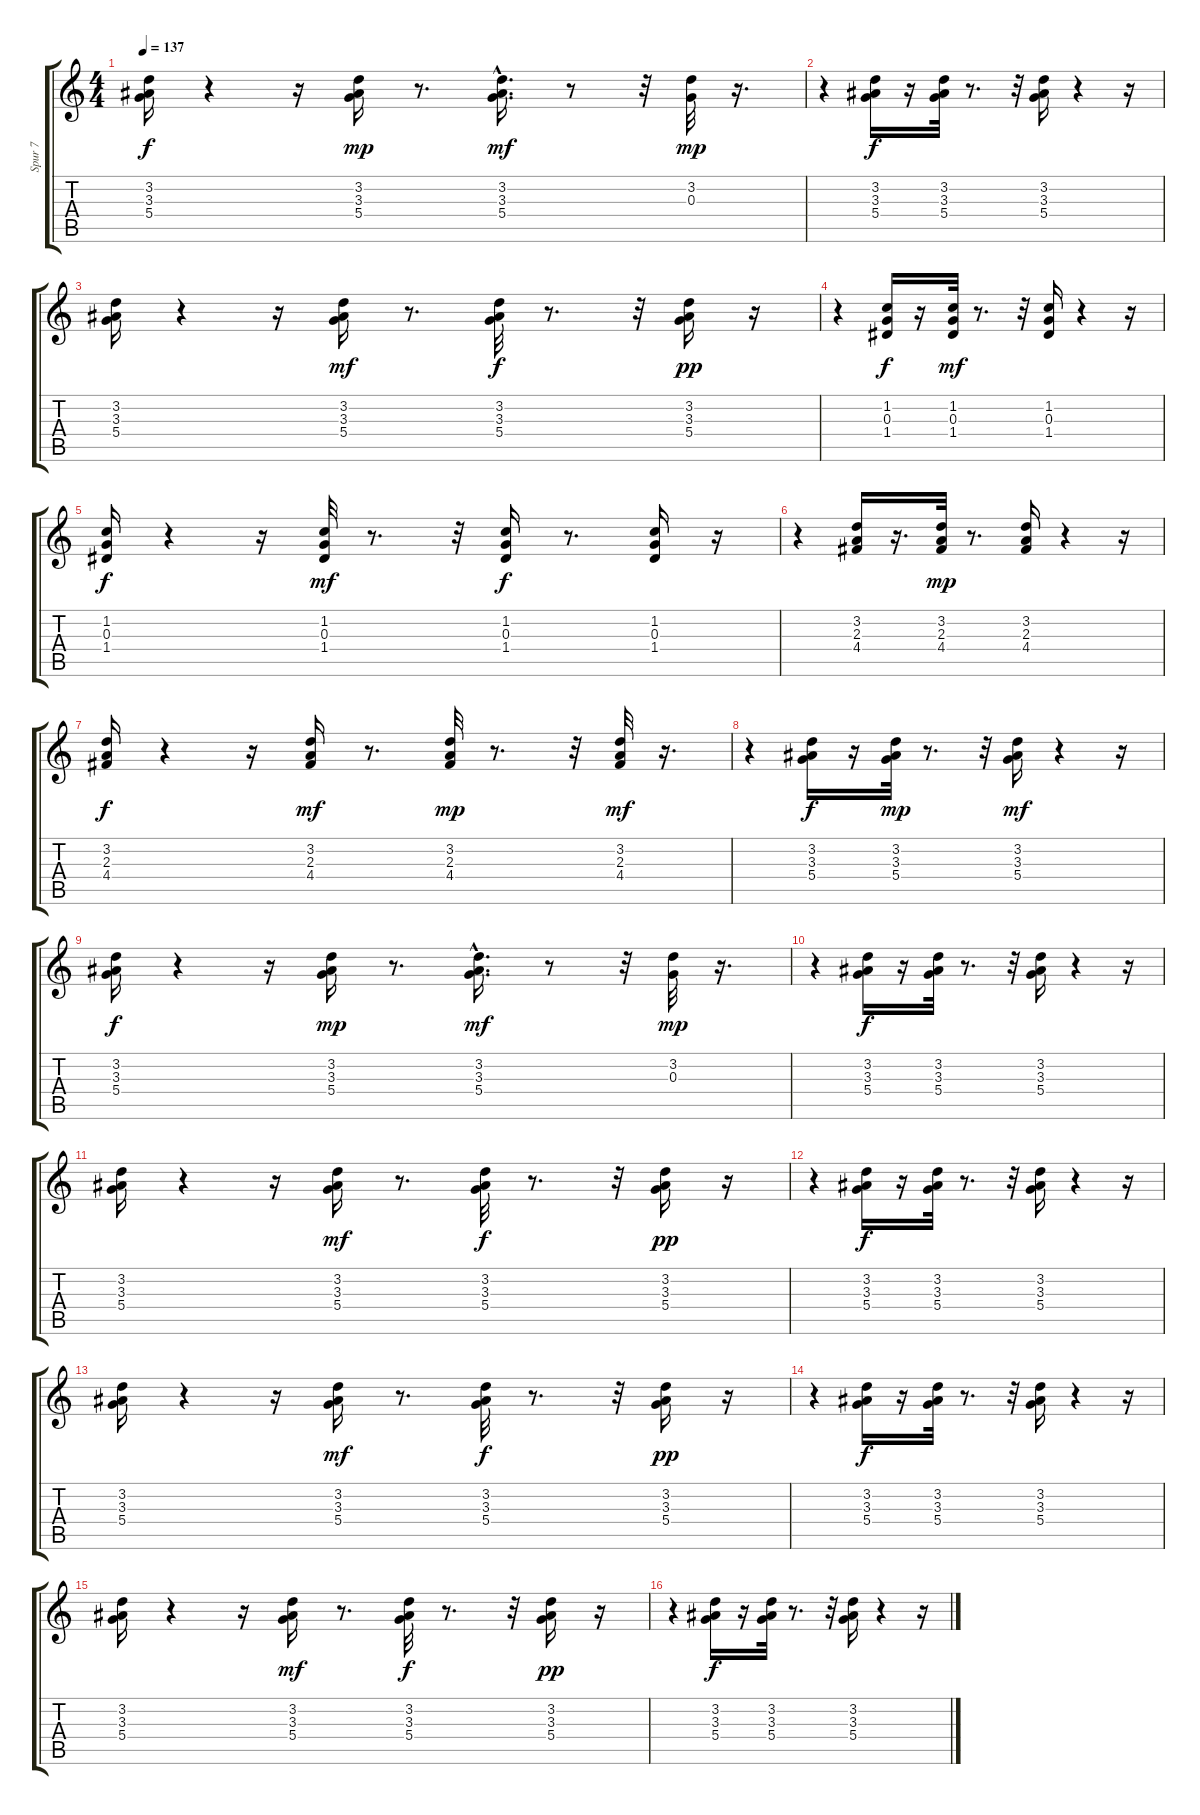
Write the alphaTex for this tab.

\track ("Spur 7" "Spur 7") {instrument electricguitarclean}
\staff {score tabs}
\tuning (E4 B3 G3 D3 A2 E2) {hide}
\ts (4 4)
\tempo 137
\clef g2
\ks c
(3.2 3.3 5.4).16{dy f} r.4 r.16 (3.2 3.3 5.4).16{dy mp} r.8{d} (3.2 3.3 5.4{hac}).16{d dy mf} r.8 r.32 (3.2 0.3).32{dy mp} r.16{d} |
r.4 (3.2 3.3 5.4).16{dy f} r.16 (3.2 3.3 5.4).32 r.8{d} r.32 (3.2 3.3 5.4).16 r.4 r.16 |
(3.2 3.3 5.4).16 r.4 r.16 (3.2 3.3 5.4).16{dy mf} r.8{d} (3.2 3.3 5.4).32{dy f} r.8{d} r.32 (3.2 3.3 5.4).16{dy pp} r.16 |
r.4 (1.2 0.3 1.4).16{dy f} r.16 (1.2 0.3 1.4).32{dy mf} r.8{d} r.32 (1.2 0.3 1.4).16 r.4 r.16 |
(1.2 0.3 1.4).16{dy f} r.4 r.16 (1.2 0.3 1.4).32{dy mf} r.8{d} r.32 (1.2 0.3 1.4).16{dy f} r.8{d} (1.2 0.3 1.4).16 r.16 |
r.4 (3.2 2.3 4.4).16 r.16{d} (3.2 2.3 4.4).32{dy mp} r.8{d} (3.2 2.3 4.4).16 r.4 r.16 |
(3.2 2.3 4.4).16{dy f} r.4 r.16 (3.2 2.3 4.4).16{dy mf} r.8{d} (3.2 2.3 4.4).32{dy mp} r.8{d} r.32 (3.2 2.3 4.4).32{dy mf} r.16{d} |
r.4 (3.2 3.3 5.4).16{dy f} r.16 (3.2 3.3 5.4).32{dy mp} r.8{d} r.32 (3.2 3.3 5.4).16{dy mf} r.4 r.16 |
(3.2 3.3 5.4).16{dy f} r.4 r.16 (3.2 3.3 5.4).16{dy mp} r.8{d} (3.2 3.3 5.4{hac}).16{d dy mf} r.8 r.32 (3.2 0.3).32{dy mp} r.16{d} |
r.4 (3.2 3.3 5.4).16{dy f} r.16 (3.2 3.3 5.4).32 r.8{d} r.32 (3.2 3.3 5.4).16 r.4 r.16 |
(3.2 3.3 5.4).16 r.4 r.16 (3.2 3.3 5.4).16{dy mf} r.8{d} (3.2 3.3 5.4).32{dy f} r.8{d} r.32 (3.2 3.3 5.4).16{dy pp} r.16 |
r.4 (3.2 3.3 5.4).16{dy f} r.16 (3.2 3.3 5.4).32 r.8{d} r.32 (3.2 3.3 5.4).16 r.4 r.16 |
(3.2 3.3 5.4).16 r.4 r.16 (3.2 3.3 5.4).16{dy mf} r.8{d} (3.2 3.3 5.4).32{dy f} r.8{d} r.32 (3.2 3.3 5.4).16{dy pp} r.16 |
r.4 (3.2 3.3 5.4).16{dy f} r.16 (3.2 3.3 5.4).32 r.8{d} r.32 (3.2 3.3 5.4).16 r.4 r.16 |
(3.2 3.3 5.4).16 r.4 r.16 (3.2 3.3 5.4).16{dy mf} r.8{d} (3.2 3.3 5.4).32{dy f} r.8{d} r.32 (3.2 3.3 5.4).16{dy pp} r.16 |
r.4 (3.2 3.3 5.4).16{dy f} r.16 (3.2 3.3 5.4).32 r.8{d} r.32 (3.2 3.3 5.4).16 r.4 r.16
